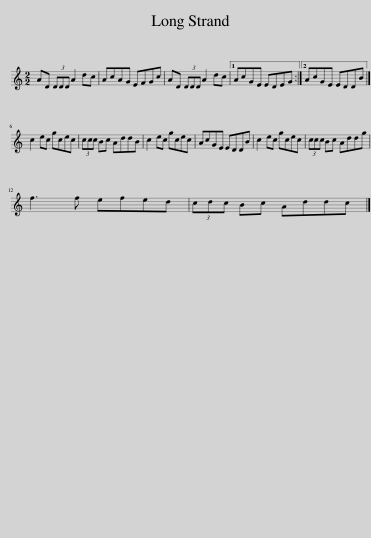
X:1
L:1/8
M:2/2
I:linebreak $
K:C
V:1 treble
V:1
 AD (3DDD A2 dc | AcAG EFGc | AD (3DDD A2 dc |1 AcGE EDEG :|2 AcGE EDDB |]$ %5
 c2 ec gcec | (3ccc Bc AddB | c2 ec gcec | AcGE EDDB | c2 ec gcec | %10
 (3ccc Bc Addg |$ f3 f efed | (3cdc Bc Addc |] %13
